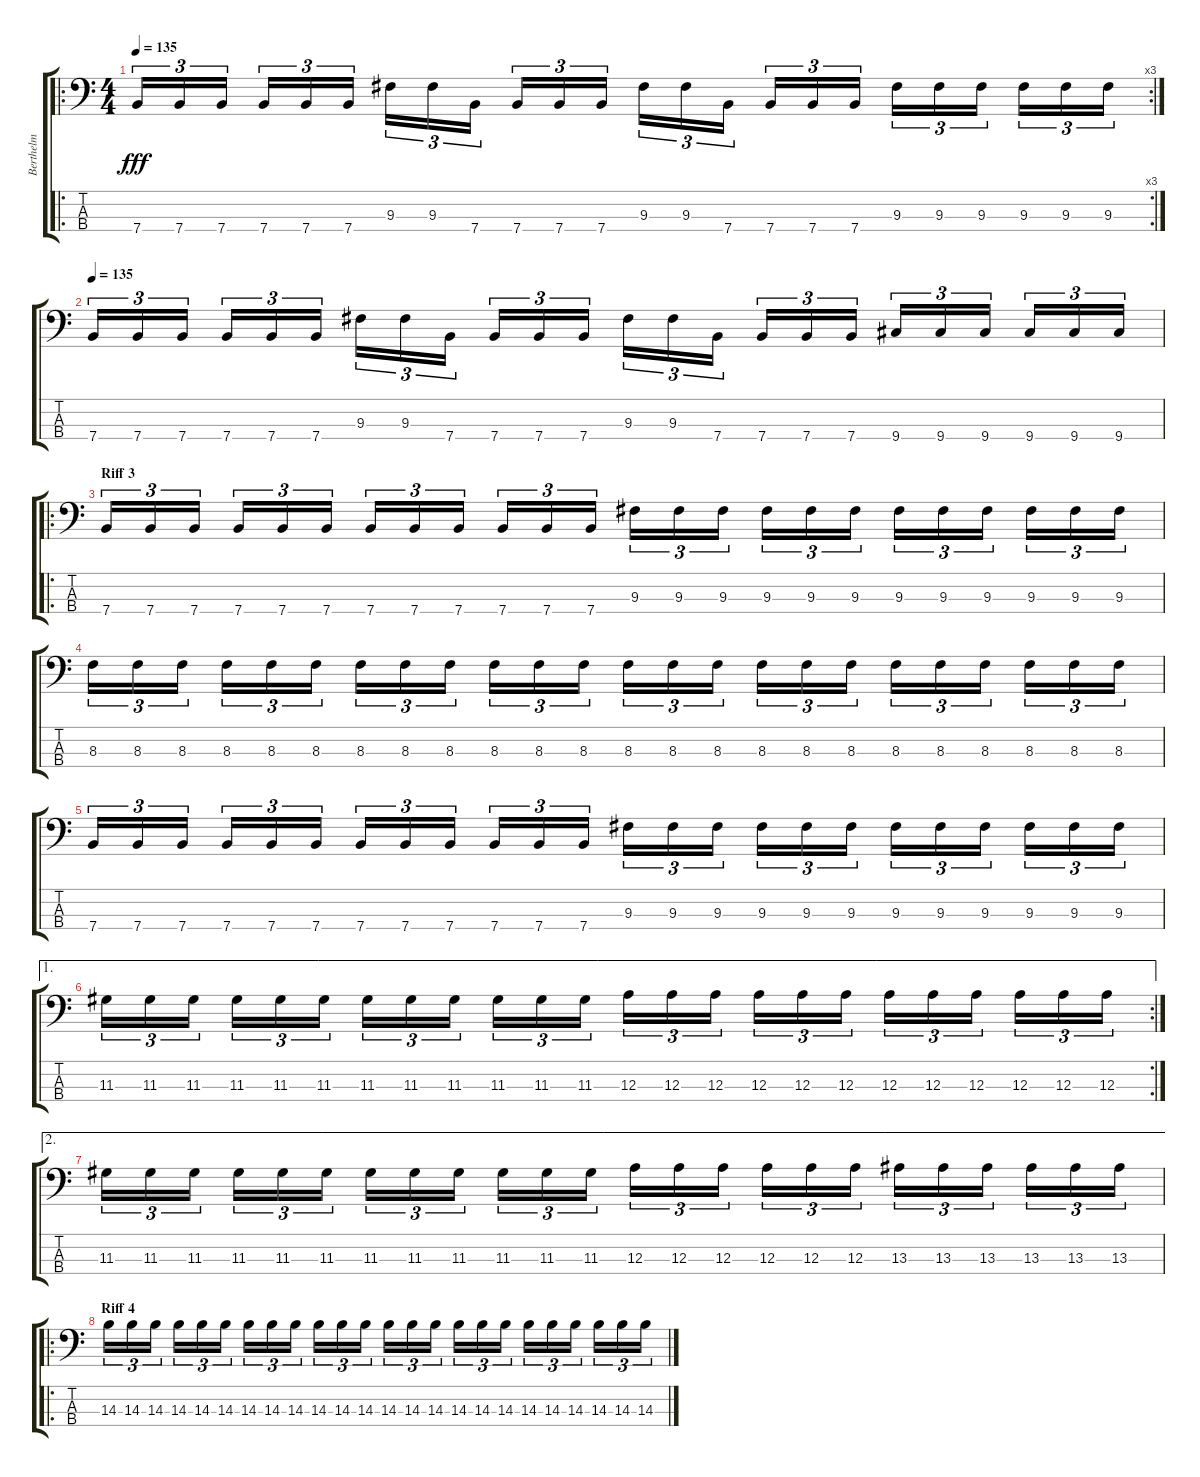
\track ("Berthelm" "Berthelm") {instrument electricbasspick}
\staff {score tabs}
\tuning (G2 D2 A1 E1) {hide}
\ro
\rc 3
\ts (4 4)
\tempo 135
\clef f4
\ks c
7.4.16{tu (3 2) dy fff} 7.4.16{tu (3 2)} 7.4.16{tu (3 2)} 7.4.16{tu (3 2)} 7.4.16{tu (3 2)} 7.4.16{tu (3 2)} 9.3.16{tu (3 2)} 9.3.16{tu (3 2)} 7.4.16{tu (3 2)} 7.4.16{tu (3 2)} 7.4.16{tu (3 2)} 7.4.16{tu (3 2)} 9.3.16{tu (3 2)} 9.3.16{tu (3 2)} 7.4.16{tu (3 2)} 7.4.16{tu (3 2)} 7.4.16{tu (3 2)} 7.4.16{tu (3 2)} 9.3.16{tu (3 2)} 9.3.16{tu (3 2)} 9.3.16{tu (3 2)} 9.3.16{tu (3 2)} 9.3.16{tu (3 2)} 9.3.16{tu (3 2)} |
\tempo 135
7.4.16{tu (3 2)} 7.4.16{tu (3 2)} 7.4.16{tu (3 2)} 7.4.16{tu (3 2)} 7.4.16{tu (3 2)} 7.4.16{tu (3 2)} 9.3.16{tu (3 2)} 9.3.16{tu (3 2)} 7.4.16{tu (3 2)} 7.4.16{tu (3 2)} 7.4.16{tu (3 2)} 7.4.16{tu (3 2)} 9.3.16{tu (3 2)} 9.3.16{tu (3 2)} 7.4.16{tu (3 2)} 7.4.16{tu (3 2)} 7.4.16{tu (3 2)} 7.4.16{tu (3 2)} 9.4.16{tu (3 2)} 9.4.16{tu (3 2)} 9.4.16{tu (3 2)} 9.4.16{tu (3 2)} 9.4.16{tu (3 2)} 9.4.16{tu (3 2)} |
\ro
\section ("" "Riff 3")
7.4.16{tu (3 2)} 7.4.16{tu (3 2)} 7.4.16{tu (3 2)} 7.4.16{tu (3 2)} 7.4.16{tu (3 2)} 7.4.16{tu (3 2)} 7.4.16{tu (3 2)} 7.4.16{tu (3 2)} 7.4.16{tu (3 2)} 7.4.16{tu (3 2)} 7.4.16{tu (3 2)} 7.4.16{tu (3 2)} 9.3.16{tu (3 2)} 9.3.16{tu (3 2)} 9.3.16{tu (3 2)} 9.3.16{tu (3 2)} 9.3.16{tu (3 2)} 9.3.16{tu (3 2)} 9.3.16{tu (3 2)} 9.3.16{tu (3 2)} 9.3.16{tu (3 2)} 9.3.16{tu (3 2)} 9.3.16{tu (3 2)} 9.3.16{tu (3 2)} |
8.3.16{tu (3 2)} 8.3.16{tu (3 2)} 8.3.16{tu (3 2)} 8.3.16{tu (3 2)} 8.3.16{tu (3 2)} 8.3.16{tu (3 2)} 8.3.16{tu (3 2)} 8.3.16{tu (3 2)} 8.3.16{tu (3 2)} 8.3.16{tu (3 2)} 8.3.16{tu (3 2)} 8.3.16{tu (3 2)} 8.3.16{tu (3 2)} 8.3.16{tu (3 2)} 8.3.16{tu (3 2)} 8.3.16{tu (3 2)} 8.3.16{tu (3 2)} 8.3.16{tu (3 2)} 8.3.16{tu (3 2)} 8.3.16{tu (3 2)} 8.3.16{tu (3 2)} 8.3.16{tu (3 2)} 8.3.16{tu (3 2)} 8.3.16{tu (3 2)} |
7.4.16{tu (3 2)} 7.4.16{tu (3 2)} 7.4.16{tu (3 2)} 7.4.16{tu (3 2)} 7.4.16{tu (3 2)} 7.4.16{tu (3 2)} 7.4.16{tu (3 2)} 7.4.16{tu (3 2)} 7.4.16{tu (3 2)} 7.4.16{tu (3 2)} 7.4.16{tu (3 2)} 7.4.16{tu (3 2)} 9.3.16{tu (3 2)} 9.3.16{tu (3 2)} 9.3.16{tu (3 2)} 9.3.16{tu (3 2)} 9.3.16{tu (3 2)} 9.3.16{tu (3 2)} 9.3.16{tu (3 2)} 9.3.16{tu (3 2)} 9.3.16{tu (3 2)} 9.3.16{tu (3 2)} 9.3.16{tu (3 2)} 9.3.16{tu (3 2)} |
\ae 1
\rc 2
11.3.16{tu (3 2)} 11.3.16{tu (3 2)} 11.3.16{tu (3 2)} 11.3.16{tu (3 2)} 11.3.16{tu (3 2)} 11.3.16{tu (3 2)} 11.3.16{tu (3 2)} 11.3.16{tu (3 2)} 11.3.16{tu (3 2)} 11.3.16{tu (3 2)} 11.3.16{tu (3 2)} 11.3.16{tu (3 2)} 12.3.16{tu (3 2)} 12.3.16{tu (3 2)} 12.3.16{tu (3 2)} 12.3.16{tu (3 2)} 12.3.16{tu (3 2)} 12.3.16{tu (3 2)} 12.3.16{tu (3 2)} 12.3.16{tu (3 2)} 12.3.16{tu (3 2)} 12.3.16{tu (3 2)} 12.3.16{tu (3 2)} 12.3.16{tu (3 2)} |
\ae 2
11.3.16{tu (3 2)} 11.3.16{tu (3 2)} 11.3.16{tu (3 2)} 11.3.16{tu (3 2)} 11.3.16{tu (3 2)} 11.3.16{tu (3 2)} 11.3.16{tu (3 2)} 11.3.16{tu (3 2)} 11.3.16{tu (3 2)} 11.3.16{tu (3 2)} 11.3.16{tu (3 2)} 11.3.16{tu (3 2)} 12.3.16{tu (3 2)} 12.3.16{tu (3 2)} 12.3.16{tu (3 2)} 12.3.16{tu (3 2)} 12.3.16{tu (3 2)} 12.3.16{tu (3 2)} 13.3.16{tu (3 2)} 13.3.16{tu (3 2)} 13.3.16{tu (3 2)} 13.3.16{tu (3 2)} 13.3.16{tu (3 2)} 13.3.16{tu (3 2)} |
\ro
\section ("" "Riff 4")
14.3.16{tu (3 2)} 14.3.16{tu (3 2)} 14.3.16{tu (3 2)} 14.3.16{tu (3 2)} 14.3.16{tu (3 2)} 14.3.16{tu (3 2)} 14.3.16{tu (3 2)} 14.3.16{tu (3 2)} 14.3.16{tu (3 2)} 14.3.16{tu (3 2)} 14.3.16{tu (3 2)} 14.3.16{tu (3 2)} 14.3.16{tu (3 2)} 14.3.16{tu (3 2)} 14.3.16{tu (3 2)} 14.3.16{tu (3 2)} 14.3.16{tu (3 2)} 14.3.16{tu (3 2)} 14.3.16{tu (3 2)} 14.3.16{tu (3 2)} 14.3.16{tu (3 2)} 14.3.16{tu (3 2)} 14.3.16{tu (3 2)} 14.3.16{tu (3 2)}
